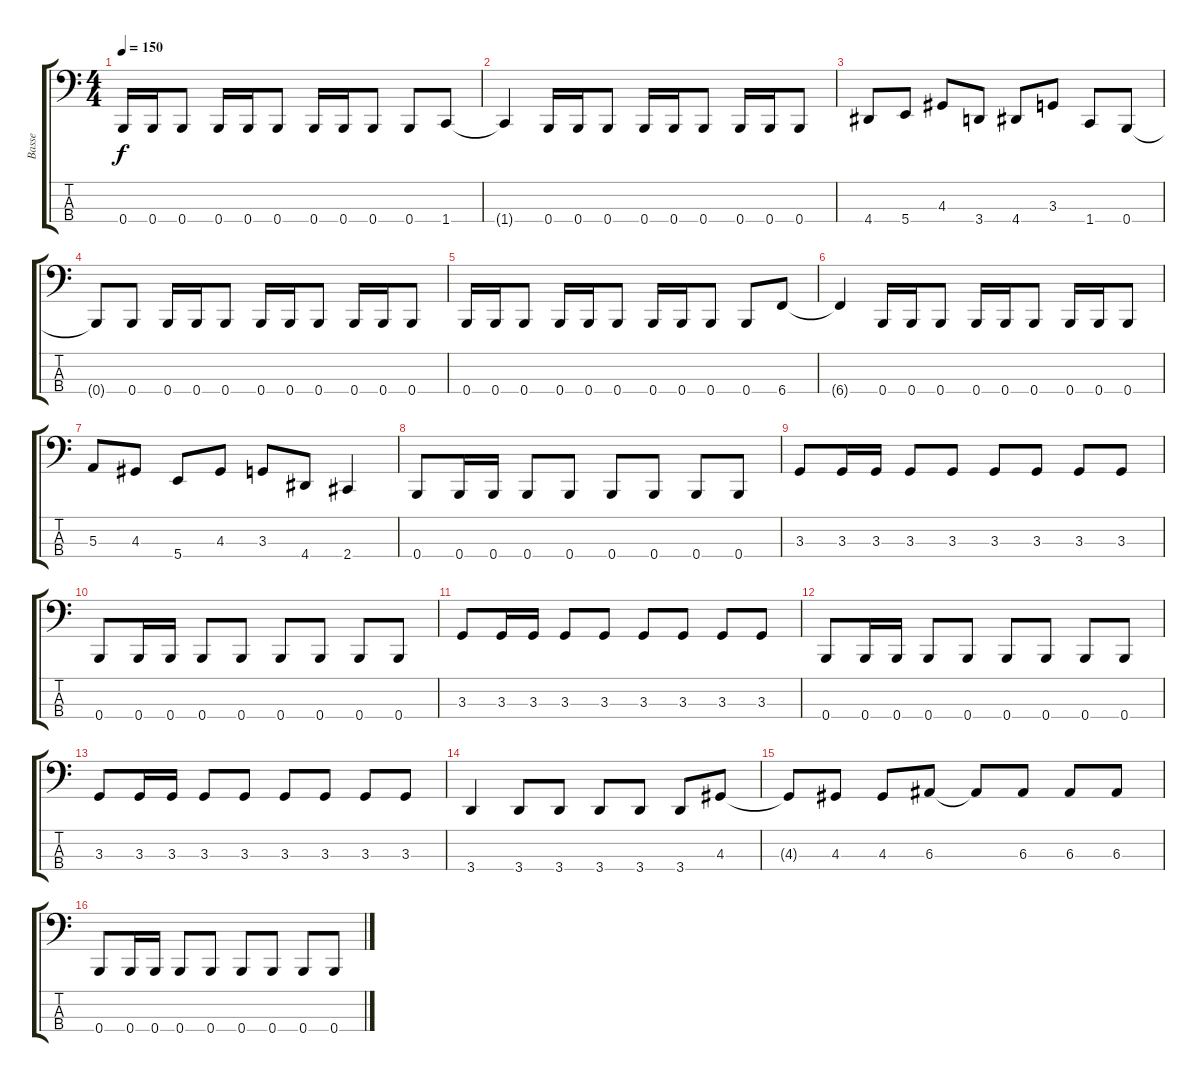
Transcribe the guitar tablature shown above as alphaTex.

\track ("Basse" "Basse") {instrument electricbasspick}
\staff {score tabs}
\tuning (D2 A1 E1 B0) {hide}
\ts (4 4)
\tempo 150
\clef f4
\ks c
0.4.16{dy f} 0.4.16 0.4.8 0.4.16 0.4.16 0.4.8 0.4.16 0.4.16 0.4.8 0.4.8 1.4.8 |
1.4{t}.4 0.4.16 0.4.16 0.4.8 0.4.16 0.4.16 0.4.8 0.4.16 0.4.16 0.4.8 |
4.4.8 5.4.8 4.3.8 3.4.8 4.4.8 3.3.8 1.4.8 0.4.8 |
0.4{t}.8 0.4.8 0.4.16 0.4.16 0.4.8 0.4.16 0.4.16 0.4.8 0.4.16 0.4.16 0.4.8 |
0.4.16 0.4.16 0.4.8 0.4.16 0.4.16 0.4.8 0.4.16 0.4.16 0.4.8 0.4.8 6.4.8 |
6.4{t}.4 0.4.16 0.4.16 0.4.8 0.4.16 0.4.16 0.4.8 0.4.16 0.4.16 0.4.8 |
5.3.8 4.3.8 5.4.8 4.3.8 3.3.8 4.4.8 2.4.4 |
0.4.8 0.4.16 0.4.16 0.4.8 0.4.8 0.4.8 0.4.8 0.4.8 0.4.8 |
3.3.8 3.3.16 3.3.16 3.3.8 3.3.8 3.3.8 3.3.8 3.3.8 3.3.8 |
0.4.8 0.4.16 0.4.16 0.4.8 0.4.8 0.4.8 0.4.8 0.4.8 0.4.8 |
3.3.8 3.3.16 3.3.16 3.3.8 3.3.8 3.3.8 3.3.8 3.3.8 3.3.8 |
0.4.8 0.4.16 0.4.16 0.4.8 0.4.8 0.4.8 0.4.8 0.4.8 0.4.8 |
3.3.8 3.3.16 3.3.16 3.3.8 3.3.8 3.3.8 3.3.8 3.3.8 3.3.8 |
3.4.4 3.4.8 3.4.8 3.4.8 3.4.8 3.4.8 4.3.8 |
4.3{t}.8 4.3.8 4.3.8 6.3.8 6.3{t}.8 6.3.8 6.3.8 6.3.8 |
0.4.8 0.4.16 0.4.16 0.4.8 0.4.8 0.4.8 0.4.8 0.4.8 0.4.8
